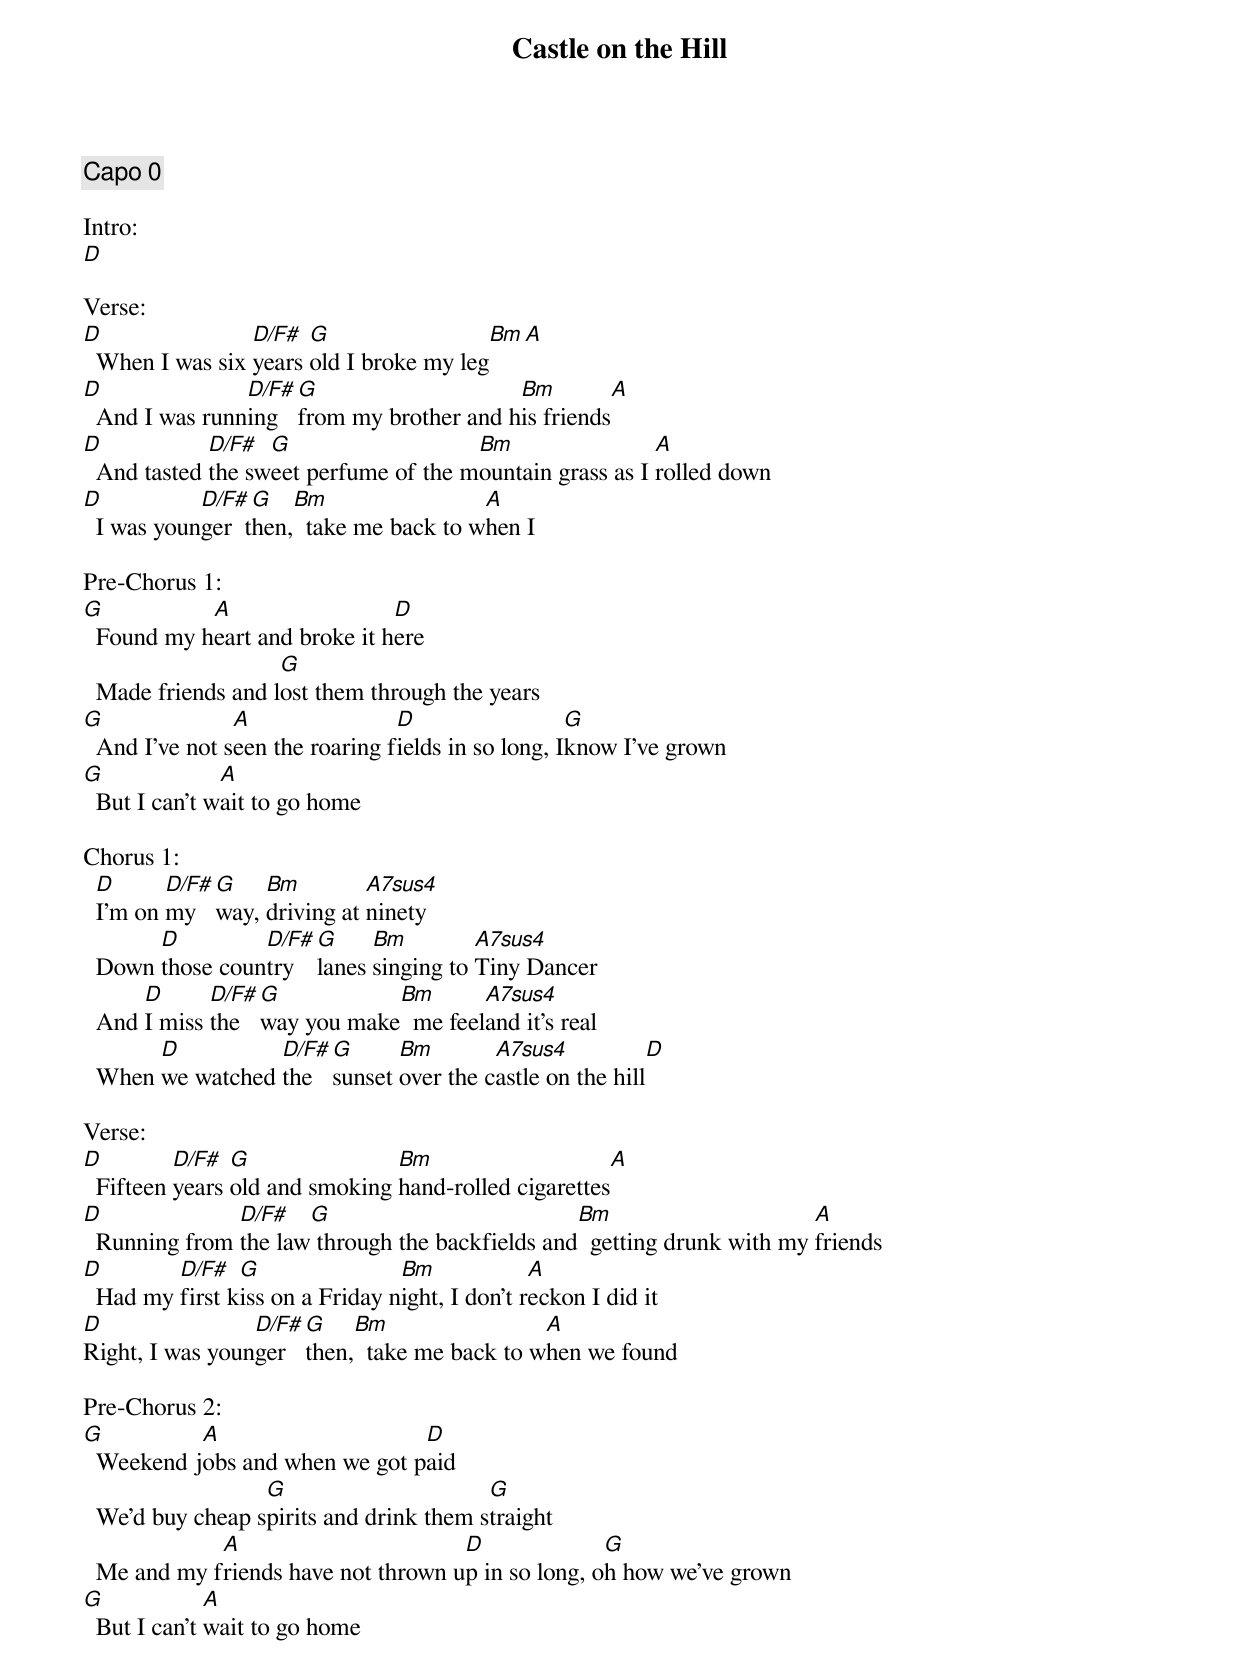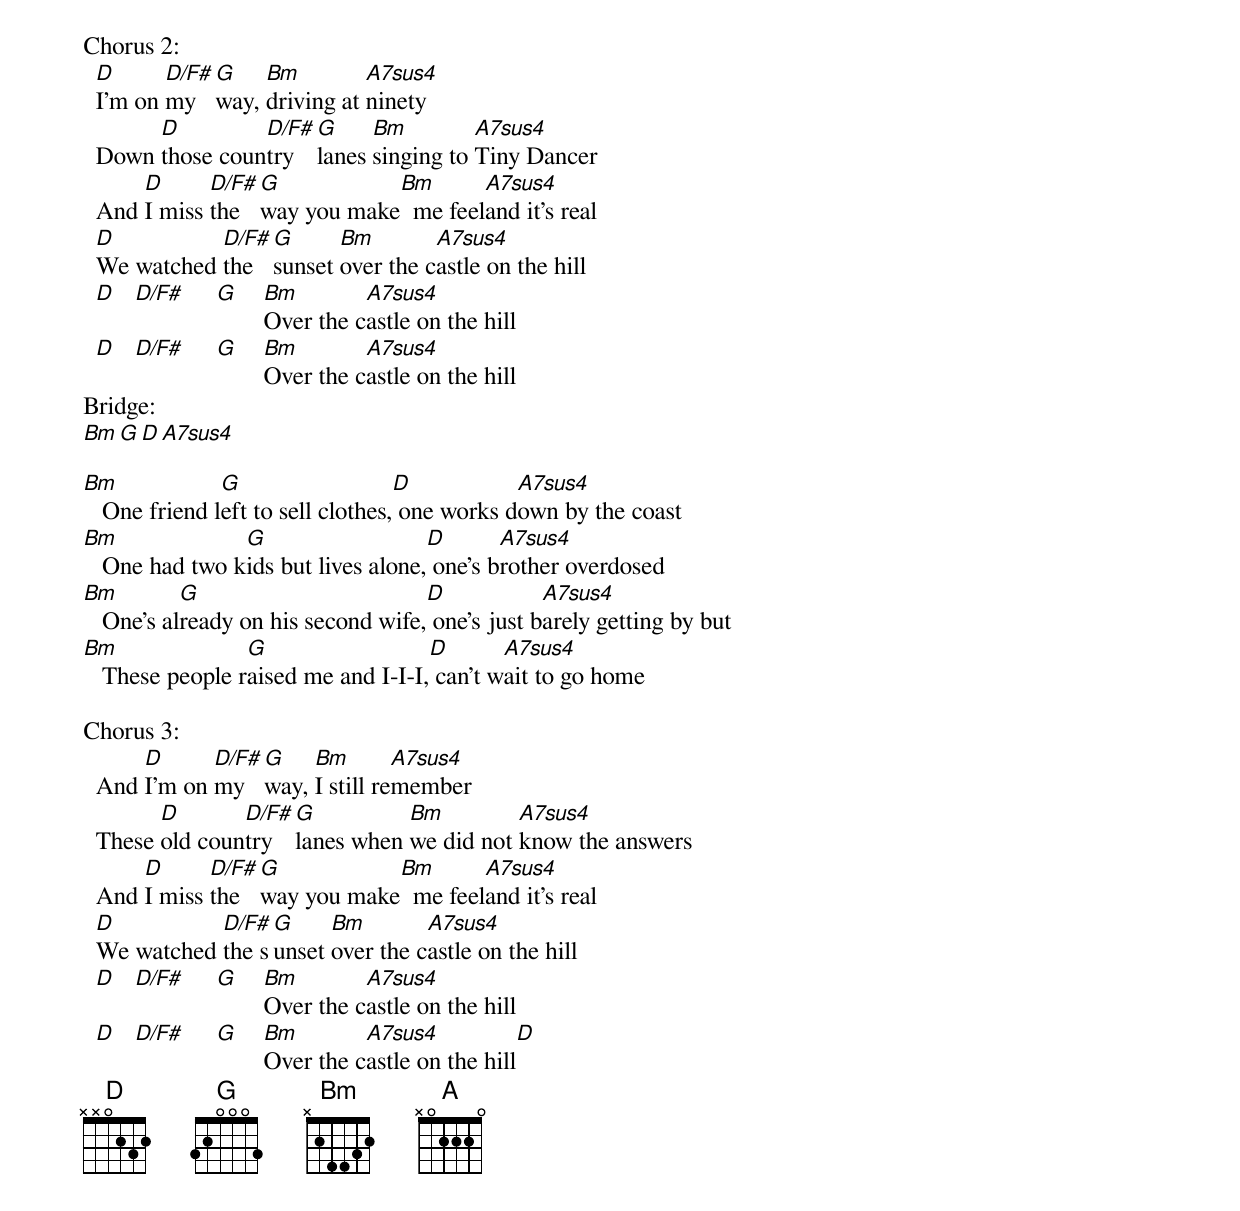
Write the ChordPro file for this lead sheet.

{title:Castle on the Hill}
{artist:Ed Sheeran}
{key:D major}
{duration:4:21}
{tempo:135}
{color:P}

{comment: Capo 0}

Intro:
[D]

Verse:
[D]  When I was six [D/F#]years [G]old I broke my leg[Bm][A]
[D]  And I was runn[D/F#]ing  [G]from my brother and h[Bm]is friends[A]
[D]  And tasted [D/F#]the sw[G]eet perfume of the m[Bm]ountain grass as I [A]rolled down
[D]  I was youn[D/F#]ger  t[G]hen,[Bm]  take me back to w[A]hen I

Pre-Chorus 1:
[G]  Found my h[A]eart and broke it h[D]ere
  Made friends and l[G]ost them through the years
[G]  And I've not s[A]een the roaring f[D]ields in so long, I[G]know I've grown
[G]  But I can't w[A]ait to go home

Chorus 1:
  [D]I'm on [D/F#]my   [G]way, [Bm]driving at [A7sus4]ninety
  Down [D]those coun[D/F#]try  [G]lanes [Bm]singing to [A7sus4]Tiny Dancer
  And [D]I miss [D/F#]the  [G]way you make[Bm]  me feel[A7sus4]and it's real
  When [D]we watched [D/F#]the  [G]sunset [Bm]over the c[A7sus4]astle on the hill[D]

Verse:
[D]  Fifteen [D/F#]years [G]old and smoking [Bm]hand-rolled cigarettes[A]
[D]  Running from [D/F#]the law[G] through the backfields and[Bm]  getting drunk with my [A]friends
[D]  Had my [D/F#]first k[G]iss on a Friday n[Bm]ight, I don't r[A]eckon I did it
[D]Right, I was youn[D/F#]ger  [G]then,[Bm]  take me back to w[A]hen we found

Pre-Chorus 2:
[G]  Weekend j[A]obs and when we got p[D]aid
  We'd buy cheap s[G]pirits and drink them s[G]traight
  Me and my f[A]riends have not thrown u[D]p in so long, o[G]h how we've grown
[G]  But I can't [A]wait to go home

Chorus 2:
  [D]I'm on [D/F#]my   [G]way, [Bm]driving at [A7sus4]ninety
  Down [D]those coun[D/F#]try  [G]lanes [Bm]singing to [A7sus4]Tiny Dancer
  And [D]I miss [D/F#]the  [G]way you make[Bm]  me feel[A7sus4]and it's real
  [D]We watched [D/F#]the  [G]sunset [Bm]over the c[A7sus4]astle on the hill
  [D]   [D/F#]     [G]    [Bm]Over the c[A7sus4]astle on the hill
  [D]   [D/F#]     [G]    [Bm]Over the c[A7sus4]astle on the hill
Bridge:
[Bm][G][D][A7sus4]

[Bm]   One friend l[G]eft to sell clothes,[D] one works d[A7sus4]own by the coast
[Bm]   One had two k[G]ids but lives alone,[D] one's b[A7sus4]rother overdosed
[Bm]   One's al[G]ready on his second wife,[D] one's just b[A7sus4]arely getting by but
[Bm]   These people r[G]aised me and I-I-I,[D] can't w[A7sus4]ait to go home

Chorus 3:
  And [D]I'm on [D/F#]my   [G]way, [Bm]I still re[A7sus4]member
  These [D]old coun[D/F#]try  [G]lanes when [Bm]we did not [A7sus4]know the answers
  And [D]I miss [D/F#]the  [G]way you make[Bm]  me feel[A7sus4]and it's real
  [D]We watched [D/F#]the s[G]unset [Bm]over the c[A7sus4]astle on the hill
  [D]   [D/F#]     [G]    [Bm]Over the c[A7sus4]astle on the hill
  [D]   [D/F#]     [G]    [Bm]Over the c[A7sus4]astle on the hill[D]
